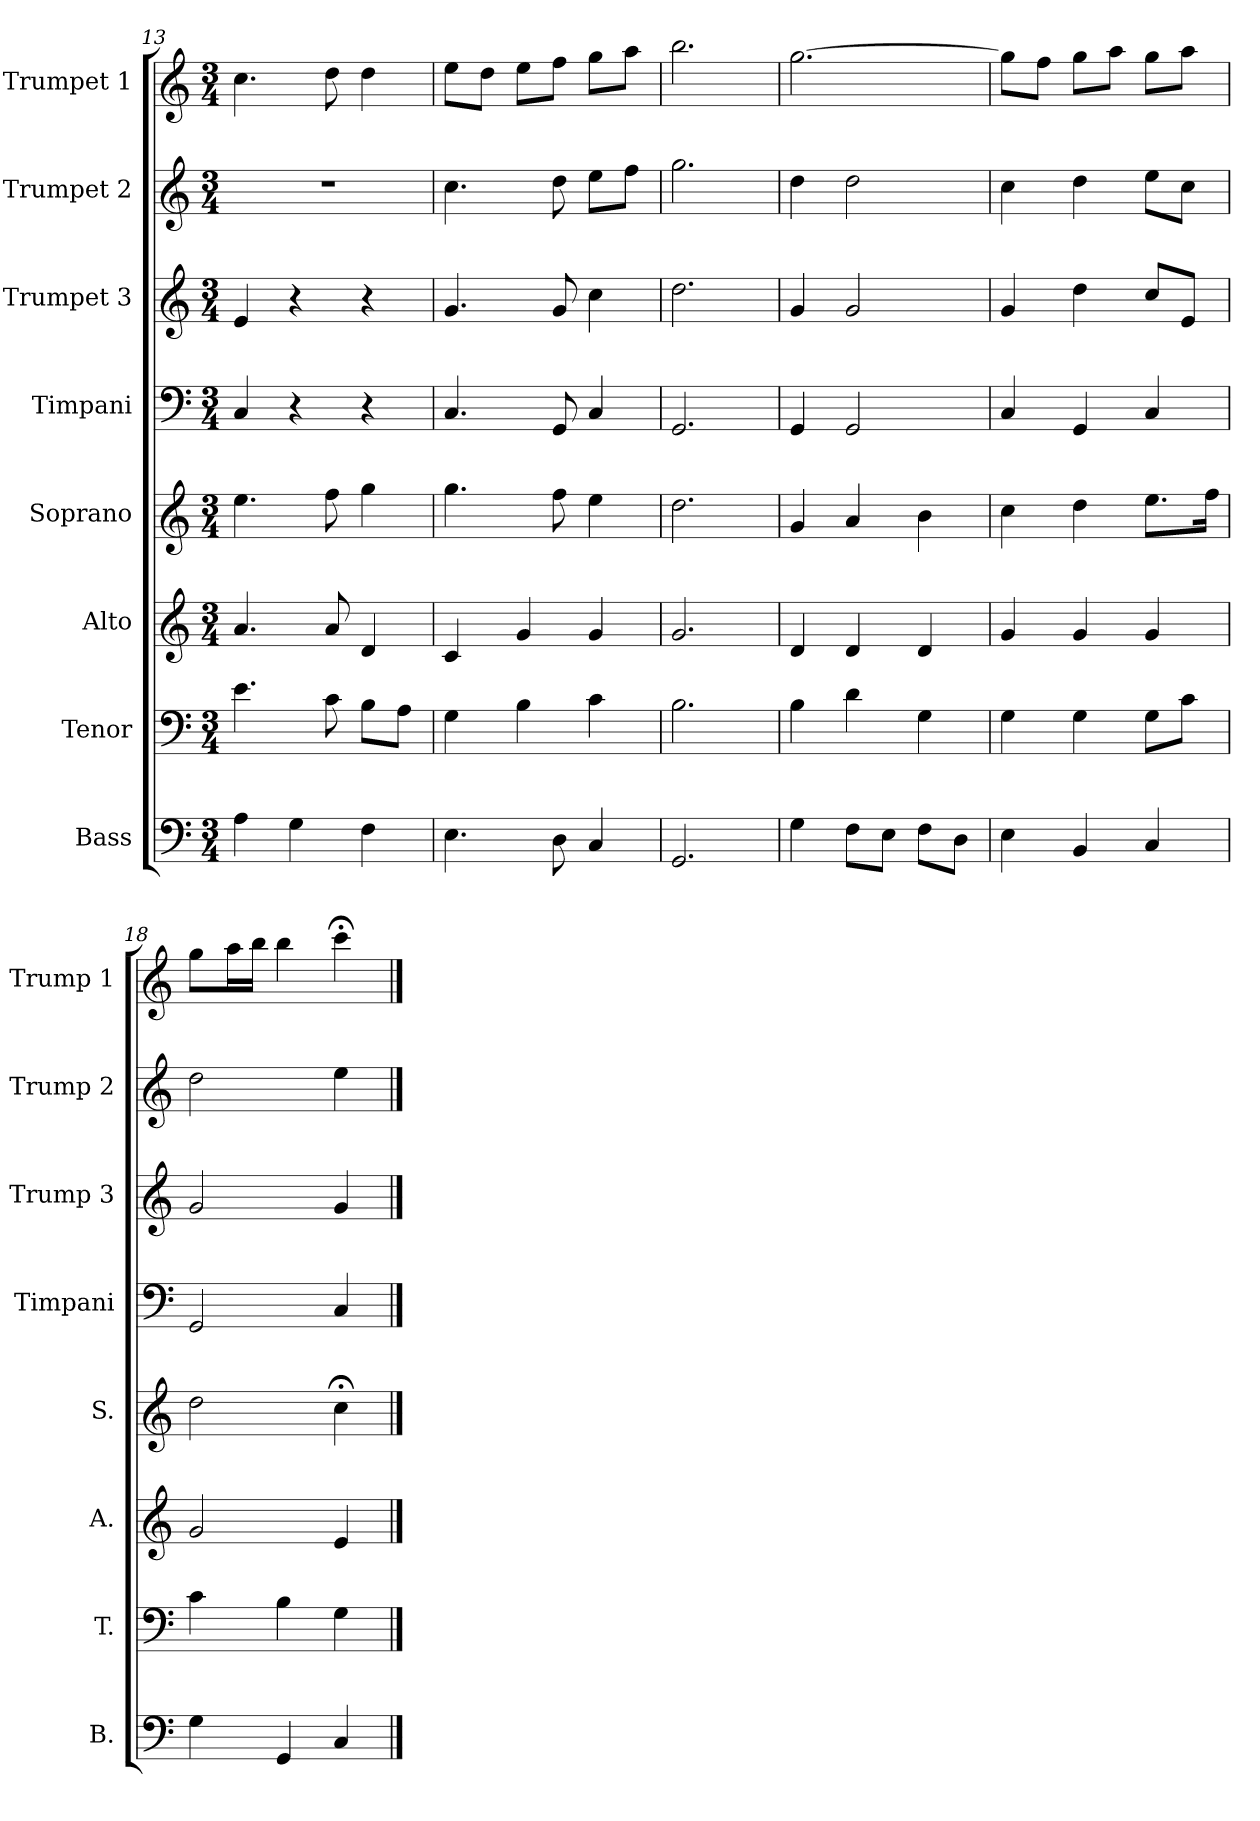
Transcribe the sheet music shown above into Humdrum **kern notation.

**kern	**kern	**kern	**kern	**kern	**kern	**kern	**kern
*part8	*part7	*part6	*part5	*part4	*part3	*part2	*part1
*staff8	*staff7	*staff6	*staff5	*staff4	*staff3	*staff2	*staff1
*I"Bass	*I"Tenor	*I"Alto	*I"Soprano	*I"Timpani	*I"Trumpet 3	*I"Trumpet 2	*I"Trumpet 1
*I'B.	*I'T.	*I'A.	*I'S.	*I'Timpani	*I'Trump 3	*I'Trump 2	*I'Trump 1
!!LO:PB:g=z
*clefF4	*clefF4	*clefG2	*clefG2	*clefF4	*clefG2	*clefG2	*clefG2
*k[]	*k[]	*k[]	*k[]	*k[]	*k[]	*k[]	*k[]
*M3/4	*M3/4	*M3/4	*M3/4	*M3/4	*M3/4	*M3/4	*M3/4
=13	=13	=13	=13	=13	=13	=13	=13
4A\	4.e\	4.a/	4.ee\	4C/	4e/	2.r	4.cc\
4G\	.	.	.	4r	4r	.	.
.	8c\	8a/	8ff\	.	.	.	8dd\
4F\	8B\L	4d/	4gg\	4r	4r	.	4dd\
.	8A\J	.	.	.	.	.	.
=14	=14	=14	=14	=14	=14	=14	=14
4.E\	4G\	4c/	4.gg\	4.C/	4.g/	4.cc\	8ee\L
.	.	.	.	.	.	.	8dd\J
.	4B\	4g/	.	.	.	.	8ee\L
8D\	.	.	8ff\	8GG/	8g/	8dd\	8ff\J
4C/	4c\	4g/	4ee\	4C/	4cc\	8ee\L	8gg\L
.	.	.	.	.	.	8ff\J	8aa\J
=15	=15	=15	=15	=15	=15	=15	=15
2.GG/	2.B\	2.g/	2.dd\	2.GG/	2.dd\	2.gg\	2.bb\
=16	=16	=16	=16	=16	=16	=16	=16
4G\	4B\	4d/	4g/	4GG/	4g/	4dd\	[2.gg\
8F\L	4d\	4d/	4a/	2GG/	2g/	2dd\	.
8E\J	.	.	.	.	.	.	.
8F\L	4G\	4d/	4b\	.	.	.	.
8D\J	.	.	.	.	.	.	.
=17	=17	=17	=17	=17	=17	=17	=17
4E\	4G\	4g/	4cc\	4C/	4g/	4cc\	8gg\L]
.	.	.	.	.	.	.	8ff\J
4BB/	4G\	4g/	4dd\	4GG/	4dd\	4dd\	8gg\L
.	.	.	.	.	.	.	8aa\J
4C/	8G\L	4g/	8.ee\L	4C/	8cc/L	8ee\L	8gg\L
.	8c\J	.	.	.	8e/J	8cc\J	8aa\J
.	.	.	16ff\Jk	.	.	.	.
=18	=18	=18	=18	=18	=18	=18	=18
4G\	4c\	2g/	2dd\	2GG/	2g/	2dd\	8gg\L
.	.	.	.	.	.	.	16aa\L
.	.	.	.	.	.	.	16bb\JJ
4GG/	4B\	.	.	.	.	.	4bb\
4C/	4G\	4e/	4cc;<\	4C/	4g/	4ee\	4ccc;<\
==	==	==	==	==	==	==	==
*-	*-	*-	*-	*-	*-	*-	*-
